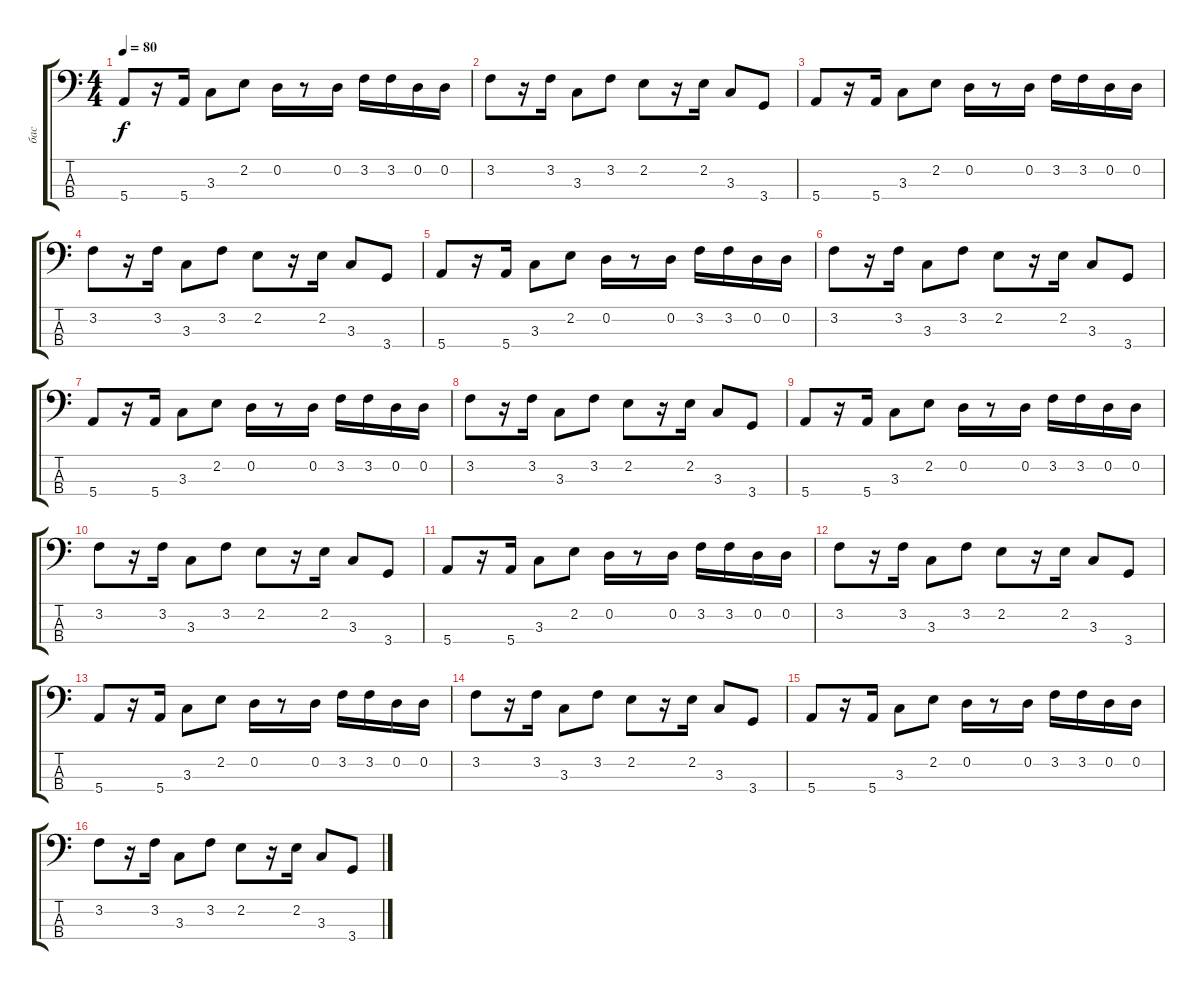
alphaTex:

\track ("бас" "бас") {instrument electricbassfinger}
\staff {score tabs}
\tuning (G2 D2 A1 E1) {hide}
\ts (4 4)
\tempo 80
\clef f4
\ks c
5.4.8{dy f} r.16 5.4.16 3.3.8 2.2.8 0.2.16 r.8 0.2.16 3.2.16 3.2.16 0.2.16 0.2.16 |
3.2.8 r.16 3.2.16 3.3.8 3.2.8 2.2.8 r.16 2.2.16 3.3.8 3.4.8 |
5.4.8 r.16 5.4.16 3.3.8 2.2.8 0.2.16 r.8 0.2.16 3.2.16 3.2.16 0.2.16 0.2.16 |
3.2.8 r.16 3.2.16 3.3.8 3.2.8 2.2.8 r.16 2.2.16 3.3.8 3.4.8 |
5.4.8 r.16 5.4.16 3.3.8 2.2.8 0.2.16 r.8 0.2.16 3.2.16 3.2.16 0.2.16 0.2.16 |
3.2.8 r.16 3.2.16 3.3.8 3.2.8 2.2.8 r.16 2.2.16 3.3.8 3.4.8 |
5.4.8 r.16 5.4.16 3.3.8 2.2.8 0.2.16 r.8 0.2.16 3.2.16 3.2.16 0.2.16 0.2.16 |
3.2.8 r.16 3.2.16 3.3.8 3.2.8 2.2.8 r.16 2.2.16 3.3.8 3.4.8 |
5.4.8 r.16 5.4.16 3.3.8 2.2.8 0.2.16 r.8 0.2.16 3.2.16 3.2.16 0.2.16 0.2.16 |
3.2.8 r.16 3.2.16 3.3.8 3.2.8 2.2.8 r.16 2.2.16 3.3.8 3.4.8 |
5.4.8 r.16 5.4.16 3.3.8 2.2.8 0.2.16 r.8 0.2.16 3.2.16 3.2.16 0.2.16 0.2.16 |
3.2.8 r.16 3.2.16 3.3.8 3.2.8 2.2.8 r.16 2.2.16 3.3.8 3.4.8 |
5.4.8 r.16 5.4.16 3.3.8 2.2.8 0.2.16 r.8 0.2.16 3.2.16 3.2.16 0.2.16 0.2.16 |
3.2.8 r.16 3.2.16 3.3.8 3.2.8 2.2.8 r.16 2.2.16 3.3.8 3.4.8 |
5.4.8 r.16 5.4.16 3.3.8 2.2.8 0.2.16 r.8 0.2.16 3.2.16 3.2.16 0.2.16 0.2.16 |
3.2.8 r.16 3.2.16 3.3.8 3.2.8 2.2.8 r.16 2.2.16 3.3.8 3.4.8
